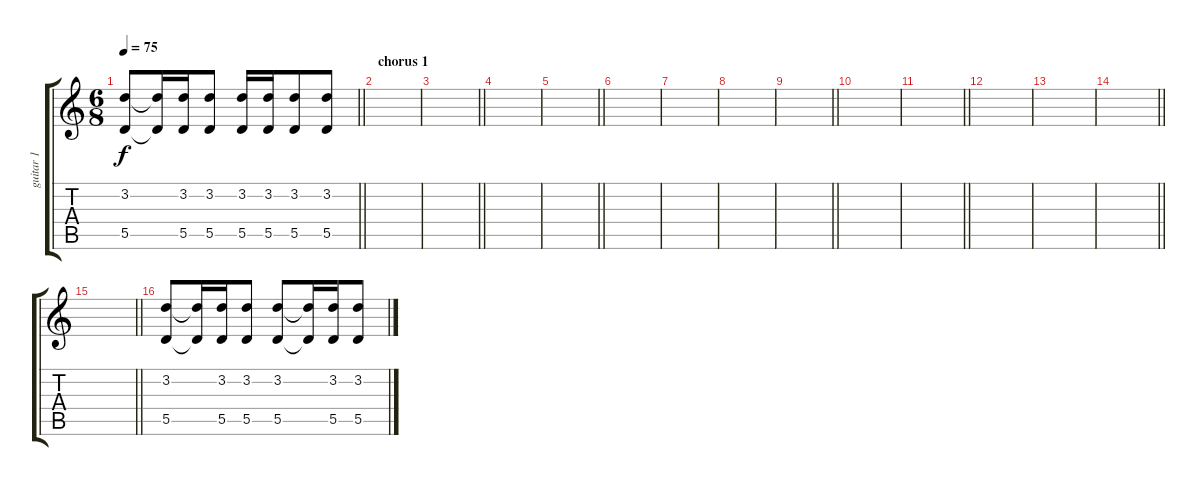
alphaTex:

\track ("guitar 1" "guitar 1") {instrument electricguitarjazz}
\staff {score tabs}
\tuning (E4 B3 G3 D3 A2 E2) {hide}
\ts (6 8)
\tempo 75
\clef g2
\barLineRight lightlight
\ks c
(3.2 5.5).8{dy f} (3.2{t} 5.5{t}).16 (3.2 5.5).16 (3.2 5.5).8 (3.2 5.5).16 (3.2 5.5).16 (3.2 5.5).8 (3.2 5.5).8 |
\section ("" "chorus 1")
|
\barLineRight lightlight
|
|
\barLineRight lightlight
|
|
|
|
\barLineRight lightlight
|
|
\barLineRight lightlight
|
|
|
\barLineRight lightlight
|
\barLineRight lightlight
|
(3.2 5.5).8 (3.2{t} 5.5{t}).16 (3.2 5.5).16 (3.2 5.5).8 (3.2 5.5).8 (3.2{t} 5.5{t}).16 (3.2 5.5).16 (3.2 5.5).8
